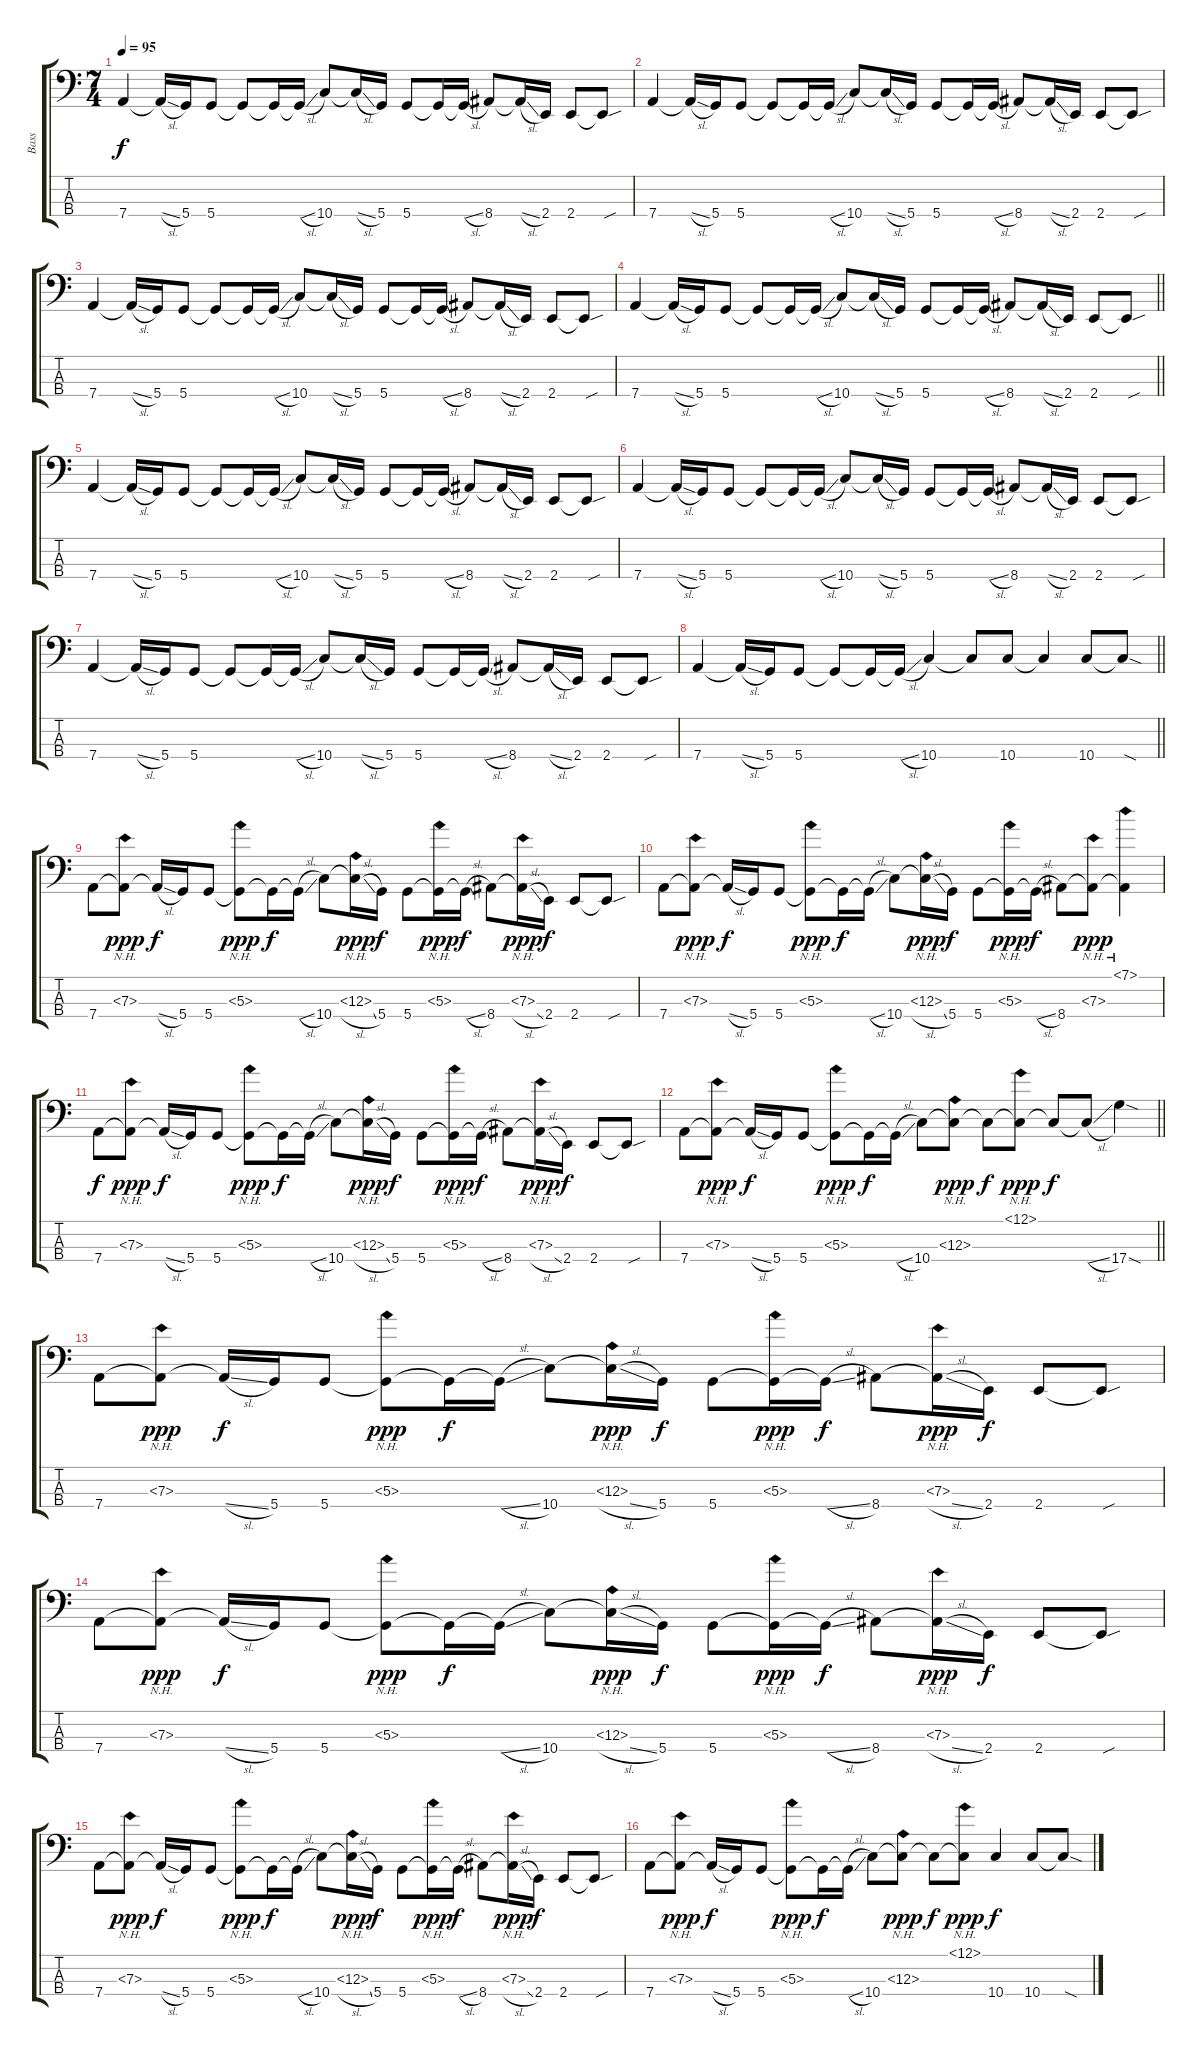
\track ("Bass" "Bass") {instrument electricbassfinger}
\staff {score tabs}
\tuning (G2 D2 A1 D1) {hide}
\ts (7 4)
\tempo 95
\clef f4
\ks c
7.4.4{dy f volume 10 instrument electricbassfinger} 7.4{sl t}.16 5.4.16 5.4.8 5.4{t}.8 5.4{t}.16 5.4{sl t}.16 10.4.8 10.4{sl t}.16 5.4.16 5.4.8 5.4{t}.16 5.4{sl t}.16 8.4.8 8.4{sl t}.16 2.4.16 2.4.8 2.4{sou t}.8 |
7.4.4 7.4{sl t}.16 5.4.16 5.4.8 5.4{t}.8 5.4{t}.16 5.4{sl t}.16 10.4.8 10.4{sl t}.16 5.4.16 5.4.8 5.4{t}.16 5.4{sl t}.16 8.4.8 8.4{sl t}.16 2.4.16 2.4.8 2.4{sou t}.8 |
7.4.4 7.4{sl t}.16 5.4.16 5.4.8 5.4{t}.8 5.4{t}.16 5.4{sl t}.16 10.4.8 10.4{sl t}.16 5.4.16 5.4.8 5.4{t}.16 5.4{sl t}.16 8.4.8 8.4{sl t}.16 2.4.16 2.4.8 2.4{sou t}.8 |
\barLineRight lightlight
7.4.4 7.4{sl t}.16 5.4.16 5.4.8 5.4{t}.8 5.4{t}.16 5.4{sl t}.16 10.4.8 10.4{sl t}.16 5.4.16 5.4.8 5.4{t}.16 5.4{sl t}.16 8.4.8 8.4{sl t}.16 2.4.16 2.4.8 2.4{sou t}.8 |
\section ("" "")
7.4.4 7.4{sl t}.16 5.4.16 5.4.8 5.4{t}.8 5.4{t}.16 5.4{sl t}.16 10.4.8 10.4{sl t}.16 5.4.16 5.4.8 5.4{t}.16 5.4{sl t}.16 8.4.8 8.4{sl t}.16 2.4.16 2.4.8 2.4{sou t}.8 |
7.4.4 7.4{sl t}.16 5.4.16 5.4.8 5.4{t}.8 5.4{t}.16 5.4{sl t}.16 10.4.8 10.4{sl t}.16 5.4.16 5.4.8 5.4{t}.16 5.4{sl t}.16 8.4.8 8.4{sl t}.16 2.4.16 2.4.8 2.4{sou t}.8 |
7.4.4 7.4{sl t}.16 5.4.16 5.4.8 5.4{t}.8 5.4{t}.16 5.4{sl t}.16 10.4.8 10.4{sl t}.16 5.4.16 5.4.8 5.4{t}.16 5.4{sl t}.16 8.4.8 8.4{sl t}.16 2.4.16 2.4.8 2.4{sou t}.8 |
\barLineRight lightlight
7.4.4 7.4{sl t}.16 5.4.16 5.4.8 5.4{t}.8 5.4{t}.16 5.4{sl t}.16 10.4.4 10.4{t}.8 10.4.8 10.4{t}.4 10.4.8 10.4{sod t}.8 |
\section ("" "")
7.4.8 (7.3{nh} 7.4{t}).8{dy ppp} 7.4{sl t}.16{dy f} 5.4.16 5.4.8 (5.3{nh} 5.4{t}).8{dy ppp} 5.4{t}.16{dy f} 5.4{sl t}.16 10.4.8 (12.3{nh} 10.4{sl t}).16{dy ppp} 5.4.16{dy f} 5.4.8 (5.3{nh} 5.4{t}).16{dy ppp} 5.4{sl t}.16{dy f} 8.4.8 (7.3{nh} 8.4{sl t}).16{dy ppp} 2.4.16{dy f} 2.4.8 2.4{sou t}.8 |
7.4.8 (7.3{nh} 7.4{t}).8{dy ppp} 7.4{sl t}.16{dy f} 5.4.16 5.4.8 (5.3{nh} 5.4{t}).8{dy ppp} 5.4{t}.16{dy f} 5.4{sl t}.16 10.4.8 (12.3{nh} 10.4{sl t}).16{dy ppp} 5.4.16{dy f} 5.4.8 (5.3{nh} 5.4{t}).16{dy ppp} 5.4{sl t}.16{dy f} 8.4.8 (7.3{nh} 8.4{t}).8{dy ppp} (7.1{nh} 8.4{t}).4 |
7.4.8{dy f} (7.3{nh} 7.4{t}).8{dy ppp} 7.4{sl t}.16{dy f} 5.4.16 5.4.8 (5.3{nh} 5.4{t}).8{dy ppp} 5.4{t}.16{dy f} 5.4{sl t}.16 10.4.8 (12.3{nh} 10.4{sl t}).16{dy ppp} 5.4.16{dy f} 5.4.8 (5.3{nh} 5.4{t}).16{dy ppp} 5.4{sl t}.16{dy f} 8.4.8 (7.3{nh} 8.4{sl t}).16{dy ppp} 2.4.16{dy f} 2.4.8 2.4{sou t}.8 |
\barLineRight lightlight
7.4.8 (7.3{nh} 7.4{t}).8{dy ppp} 7.4{sl t}.16{dy f} 5.4.16 5.4.8 (5.3{nh} 5.4{t}).8{dy ppp} 5.4{t}.16{dy f} 5.4{sl t}.16 10.4.8 (12.3{nh} 10.4{t}).8{dy ppp} 10.4{t}.8{dy f} (12.1{nh} 10.4{t}).8{dy ppp} 10.4{t}.8{dy f} 10.4{sl t}.8 17.4{sod}.4 |
\section ("" "")
7.4.8 (7.3{nh} 7.4{t}).8{dy ppp} 7.4{sl t}.16{dy f} 5.4.16 5.4.8 (5.3{nh} 5.4{t}).8{dy ppp} 5.4{t}.16{dy f} 5.4{sl t}.16 10.4.8 (12.3{nh} 10.4{sl t}).16{dy ppp} 5.4.16{dy f} 5.4.8 (5.3{nh} 5.4{t}).16{dy ppp} 5.4{sl t}.16{dy f} 8.4.8 (7.3{nh} 8.4{sl t}).16{dy ppp} 2.4.16{dy f} 2.4.8 2.4{sou t}.8 |
7.4.8 (7.3{nh} 7.4{t}).8{dy ppp} 7.4{sl t}.16{dy f} 5.4.16 5.4.8 (5.3{nh} 5.4{t}).8{dy ppp} 5.4{t}.16{dy f} 5.4{sl t}.16 10.4.8 (12.3{nh} 10.4{sl t}).16{dy ppp} 5.4.16{dy f} 5.4.8 (5.3{nh} 5.4{t}).16{dy ppp} 5.4{sl t}.16{dy f} 8.4.8 (7.3{nh} 8.4{sl t}).16{dy ppp} 2.4.16{dy f} 2.4.8 2.4{sou t}.8 |
7.4.8 (7.3{nh} 7.4{t}).8{dy ppp} 7.4{sl t}.16{dy f} 5.4.16 5.4.8 (5.3{nh} 5.4{t}).8{dy ppp} 5.4{t}.16{dy f} 5.4{sl t}.16 10.4.8 (12.3{nh} 10.4{sl t}).16{dy ppp} 5.4.16{dy f} 5.4.8 (5.3{nh} 5.4{t}).16{dy ppp} 5.4{sl t}.16{dy f} 8.4.8 (7.3{nh} 8.4{sl t}).16{dy ppp} 2.4.16{dy f} 2.4.8 2.4{sou t}.8 |
7.4.8 (7.3{nh} 7.4{t}).8{dy ppp} 7.4{sl t}.16{dy f} 5.4.16 5.4.8 (5.3{nh} 5.4{t}).8{dy ppp} 5.4{t}.16{dy f} 5.4{sl t}.16 10.4.8 (12.3{nh} 10.4{t}).8{dy ppp} 10.4{t}.8{dy f} (12.1{nh} 10.4{t}).8{dy ppp} 10.4.4{dy f} 10.4.8 10.4{sod t}.8
